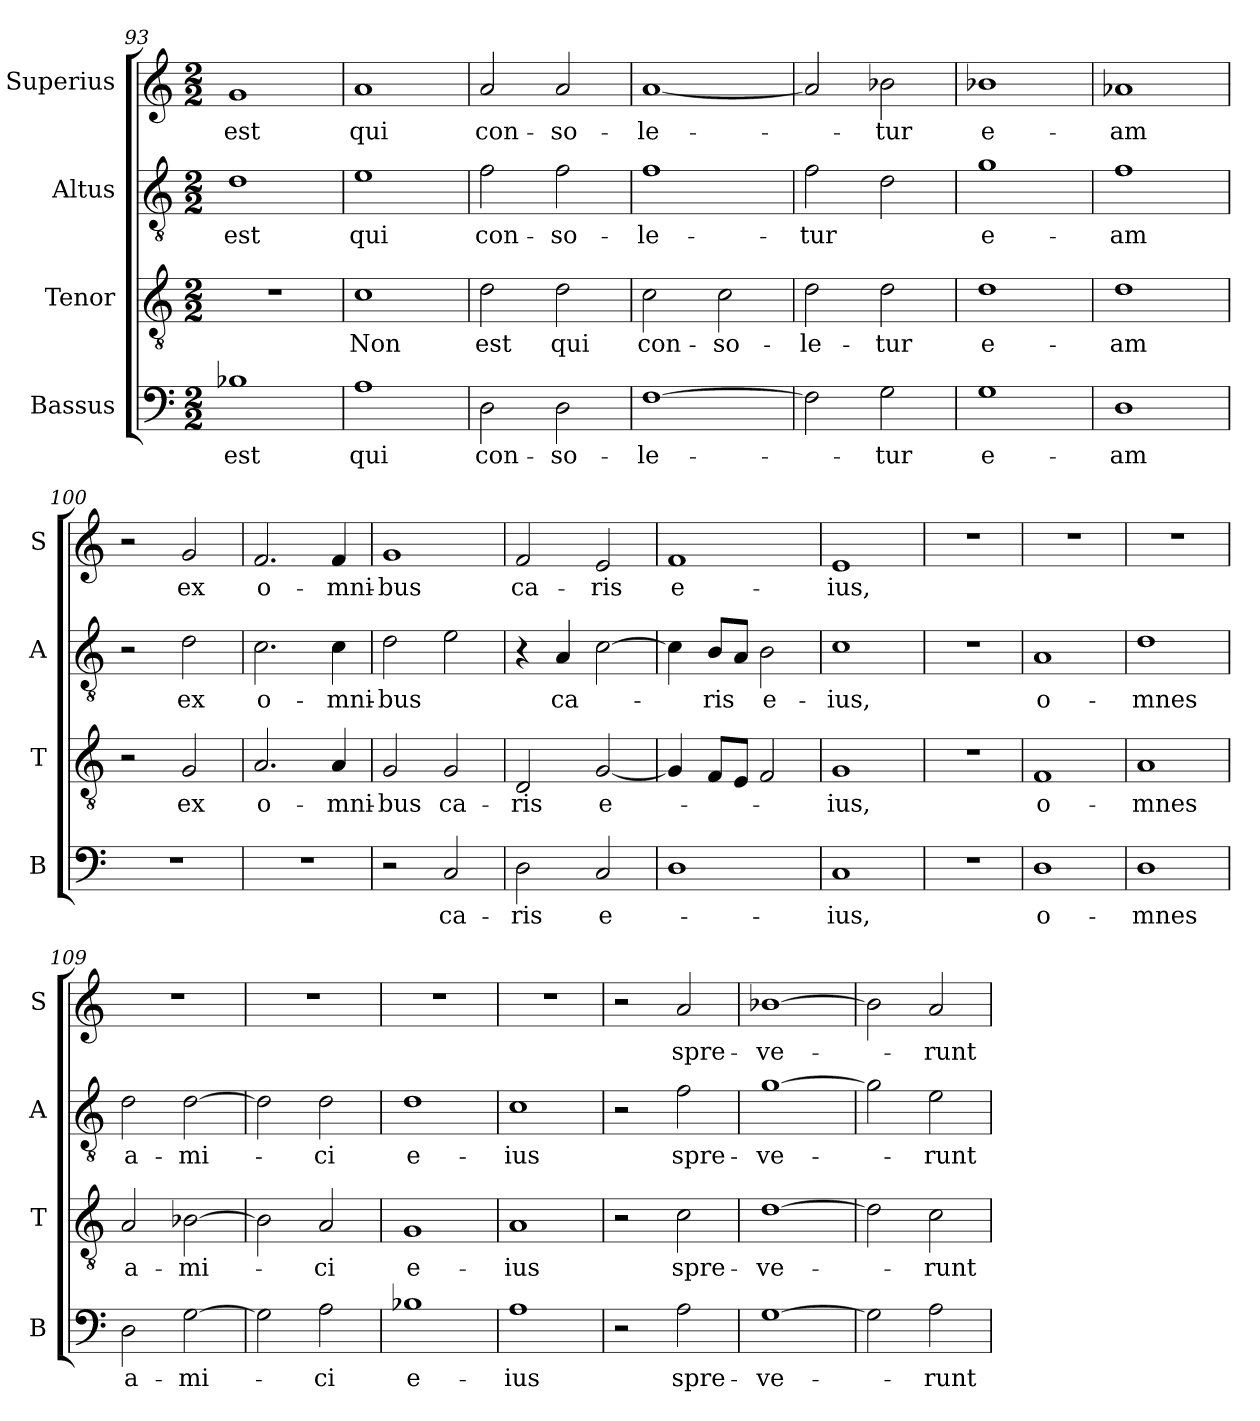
**kern	**text	**kern	**text	**kern	**text	**kern	**text
*part4	*part4	*part3	*part3	*part2	*part2	*part1	*part1
*staff4	*staff4	*staff3	*staff3	*staff2	*staff2	*staff1	*staff1
*I"Bassus	*	*I"Tenor	*	*I"Altus	*	*I"Superius	*
*I'B	*	*I'T	*	*I'A	*	*I'S	*
*clefF4	*	*clefGv2	*	*clefGv2	*	*clefG2	*
*k[]	*	*k[]	*	*k[]	*	*k[]	*
*M2/2	*	*M2/2	*	*M2/2	*	*M2/2	*
=93	=93	=93	=93	=93	=93	=93	=93
1B-X	est	1r	.	1d	est	1g	est
=94	=94	=94	=94	=94	=94	=94	=94
1A	qui	1c	-Non	1e	qui	1a	qui
=95	=95	=95	=95	=95	=95	=95	=95
2D	con-	2d	est	2f	con-	2a	con-
2D	-so-	2d	qui	2f	-so-	2a	-so-
=96	=96	=96	=96	=96	=96	=96	=96
[1F	-le-	2c	con-	1f	-le-	[1a	-le-
.	.	2c	-so-	.	.	.	.
=97	=97	=97	=97	=97	=97	=97	=97
2F]	.	2d	-le-	2f	-tur	2a]	.
2G	-tur	2d	-tur	2d	.	2b-X	-tur
=98	=98	=98	=98	=98	=98	=98	=98
1G	e-	1d	e-	1g	e-	1b-X	e-
=99	=99	=99	=99	=99	=99	=99	=99
1D	-am	1d	-am	1f	-am	1a-X	-am
=100	=100	=100	=100	=100	=100	=100	=100
1r	.	2r	.	2r	.	2r	.
.	.	2G	ex	2d	ex	2g	ex
=101	=101	=101	=101	=101	=101	=101	=101
1r	.	2.A	o-	2.c	o-	2.f	o-
.	.	4A	-mni-	4c	-mni-	4f	-mni-
=102	=102	=102	=102	=102	=102	=102	=102
2r	.	2G	-bus	2d	-bus	1g	-bus
2C	ca-	2G	ca-	2e	.	.	.
=103	=103	=103	=103	=103	=103	=103	=103
2D	-ris	2D	-ris	4r	.	2f	ca-
.	.	.	.	4A	ca-	.	.
2C	e-	[2G	e-	[2c	.	2e	-ris
=104	=104	=104	=104	=104	=104	=104	=104
1D	.	4G]	.	4c]	.	1f	e-
.	.	8FL	.	8BL	-ris	.	.
.	.	8EJ	.	8AJ	.	.	.
.	.	2F	.	2B	e-	.	.
=105	=105	=105	=105	=105	=105	=105	=105
1C	-ius,	1G	-ius,	1c	-ius,	1e	-ius,
=106	=106	=106	=106	=106	=106	=106	=106
1r	.	1r	.	1r	.	1r	.
=107	=107	=107	=107	=107	=107	=107	=107
1D	o-	1F	o-	1A	o-	1r	.
=108	=108	=108	=108	=108	=108	=108	=108
1D	-mnes	1A	-mnes	1d	-mnes	1r	.
=109	=109	=109	=109	=109	=109	=109	=109
2D	a-	2A	a-	2d	a-	1r	.
[2G	-mi-	[2B-X	-mi-	[2d	-mi-	.	.
=110	=110	=110	=110	=110	=110	=110	=110
2G]	.	2B-]	.	2d]	.	1r	.
2A	-ci	2A	-ci	2d	-ci	.	.
=111	=111	=111	=111	=111	=111	=111	=111
1B-X	e-	1G	e-	1d	e-	1r	.
=112	=112	=112	=112	=112	=112	=112	=112
1A	-ius	1A	-ius	1c	-ius	1r	.
=113	=113	=113	=113	=113	=113	=113	=113
2r	.	2r	.	2r	.	2r	.
2A	spre-	2c	spre-	2f	spre-	2a	spre-
=114	=114	=114	=114	=114	=114	=114	=114
[1G	-ve-	[1d	-ve-	[1g	-ve-	[1b-X	-ve-
=115	=115	=115	=115	=115	=115	=115	=115
2G]	.	2d]	.	2g]	.	2b-]	.
2A	-runt	2c	-runt	2e	-runt	2a	-runt
=	=	=	=	=	=	=	=
*-	*-	*-	*-	*-	*-	*-	*-
